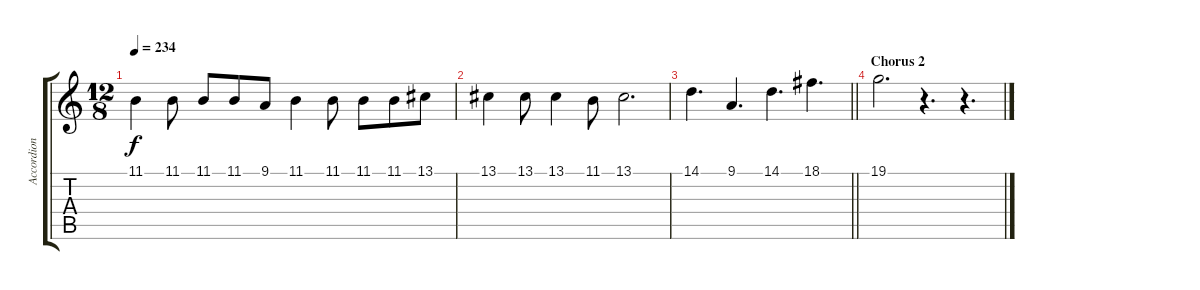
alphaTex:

\track ("Accordion" "Accordion") {instrument accordion}
\staff {score tabs}
\tuning (C4 G3 Eb3 Bb2 F2 C2) {hide}
\ts (12 8)
\tempo 234
\clef g2
\ks c
11.1.4{dy f} 11.1.8 11.1.8 11.1.8 9.1.8 11.1.4 11.1.8 11.1.8 11.1.8 13.1.8 |
13.1.4 13.1.8 13.1.4 11.1.8 13.1.2{d} |
\barLineRight lightlight
14.1.4{d} 9.1.4{d} 14.1.4{d} 18.1.4{d} |
\section ("" "Chorus 2")
19.1.2{d} r.4{d} r.4{d}
